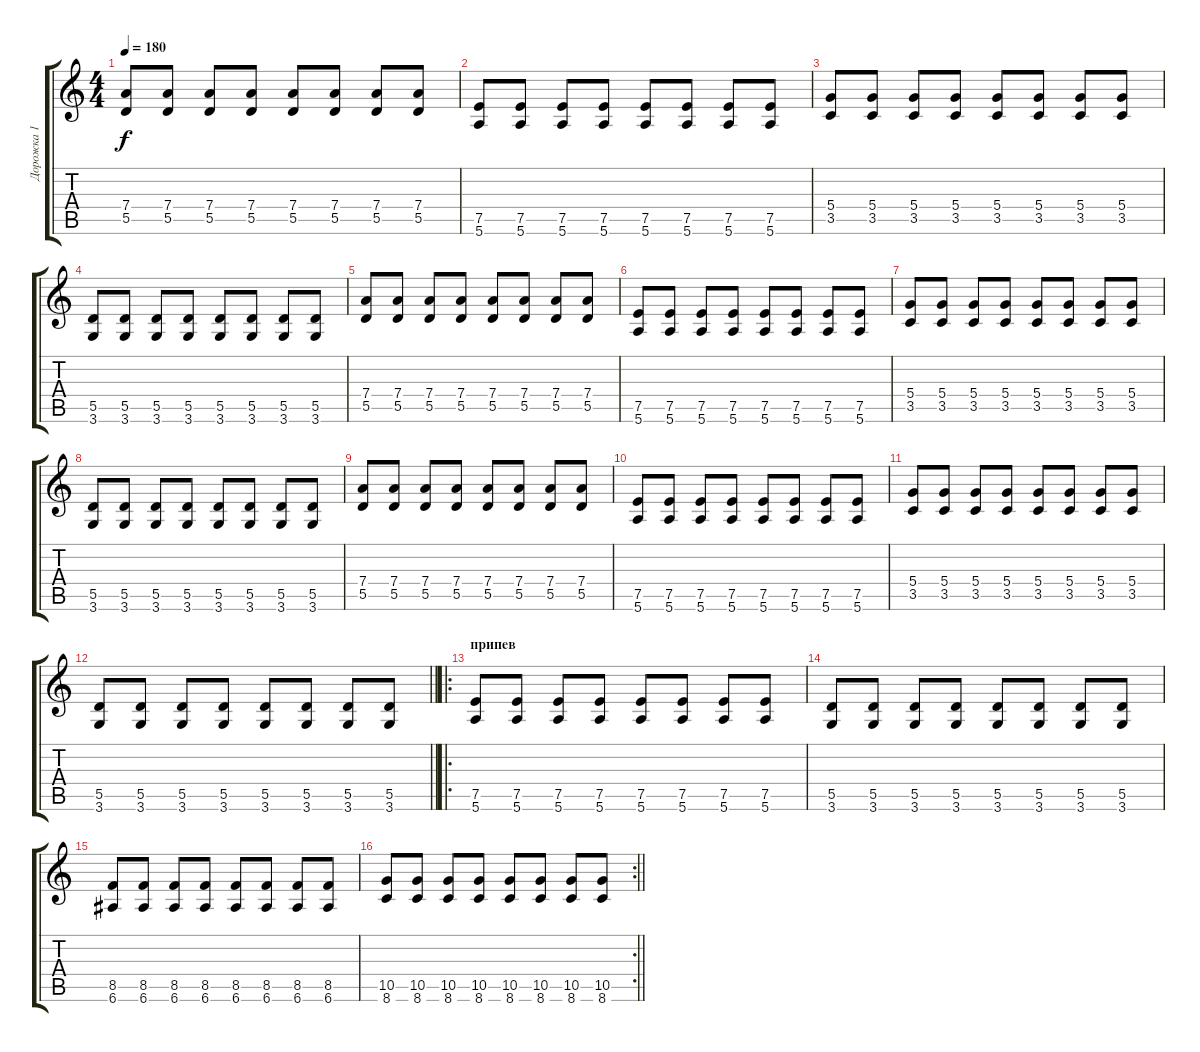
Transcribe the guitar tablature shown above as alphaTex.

\track ("Дорожка 1" "Дорожка 1") {instrument distortionguitar}
\staff {score tabs}
\tuning (E4 B3 G3 D3 A2 E2) {hide}
\ts (4 4)
\tempo 180
\clef g2
\ks c
(7.4 5.5).8{dy f} (7.4 5.5).8 (7.4 5.5).8 (7.4 5.5).8 (7.4 5.5).8 (7.4 5.5).8 (7.4 5.5).8 (7.4 5.5).8 |
(7.5 5.6).8 (7.5 5.6).8 (7.5 5.6).8 (7.5 5.6).8 (7.5 5.6).8 (7.5 5.6).8 (7.5 5.6).8 (7.5 5.6).8 |
(5.4 3.5).8 (5.4 3.5).8 (5.4 3.5).8 (5.4 3.5).8 (5.4 3.5).8 (5.4 3.5).8 (5.4 3.5).8 (5.4 3.5).8 |
(5.5 3.6).8 (5.5 3.6).8 (5.5 3.6).8 (5.5 3.6).8 (5.5 3.6).8 (5.5 3.6).8 (5.5 3.6).8 (5.5 3.6).8 |
(7.4 5.5).8 (7.4 5.5).8 (7.4 5.5).8 (7.4 5.5).8 (7.4 5.5).8 (7.4 5.5).8 (7.4 5.5).8 (7.4 5.5).8 |
(7.5 5.6).8 (7.5 5.6).8 (7.5 5.6).8 (7.5 5.6).8 (7.5 5.6).8 (7.5 5.6).8 (7.5 5.6).8 (7.5 5.6).8 |
(5.4 3.5).8 (5.4 3.5).8 (5.4 3.5).8 (5.4 3.5).8 (5.4 3.5).8 (5.4 3.5).8 (5.4 3.5).8 (5.4 3.5).8 |
(5.5 3.6).8 (5.5 3.6).8 (5.5 3.6).8 (5.5 3.6).8 (5.5 3.6).8 (5.5 3.6).8 (5.5 3.6).8 (5.5 3.6).8 |
(7.4 5.5).8 (7.4 5.5).8 (7.4 5.5).8 (7.4 5.5).8 (7.4 5.5).8 (7.4 5.5).8 (7.4 5.5).8 (7.4 5.5).8 |
(7.5 5.6).8 (7.5 5.6).8 (7.5 5.6).8 (7.5 5.6).8 (7.5 5.6).8 (7.5 5.6).8 (7.5 5.6).8 (7.5 5.6).8 |
(5.4 3.5).8 (5.4 3.5).8 (5.4 3.5).8 (5.4 3.5).8 (5.4 3.5).8 (5.4 3.5).8 (5.4 3.5).8 (5.4 3.5).8 |
\barLineRight lightlight
(5.5 3.6).8 (5.5 3.6).8 (5.5 3.6).8 (5.5 3.6).8 (5.5 3.6).8 (5.5 3.6).8 (5.5 3.6).8 (5.5 3.6).8 |
\ro
\section ("" "припев")
(7.5 5.6).8 (7.5 5.6).8 (7.5 5.6).8 (7.5 5.6).8 (7.5 5.6).8 (7.5 5.6).8 (7.5 5.6).8 (7.5 5.6).8 |
(5.5 3.6).8 (5.5 3.6).8 (5.5 3.6).8 (5.5 3.6).8 (5.5 3.6).8 (5.5 3.6).8 (5.5 3.6).8 (5.5 3.6).8 |
(8.5 6.6).8 (8.5 6.6).8 (8.5 6.6).8 (8.5 6.6).8 (8.5 6.6).8 (8.5 6.6).8 (8.5 6.6).8 (8.5 6.6).8 |
\rc 2
\barLineRight lightlight
(10.5 8.6).8 (10.5 8.6).8 (10.5 8.6).8 (10.5 8.6).8 (10.5 8.6).8 (10.5 8.6).8 (10.5 8.6).8 (10.5 8.6).8
